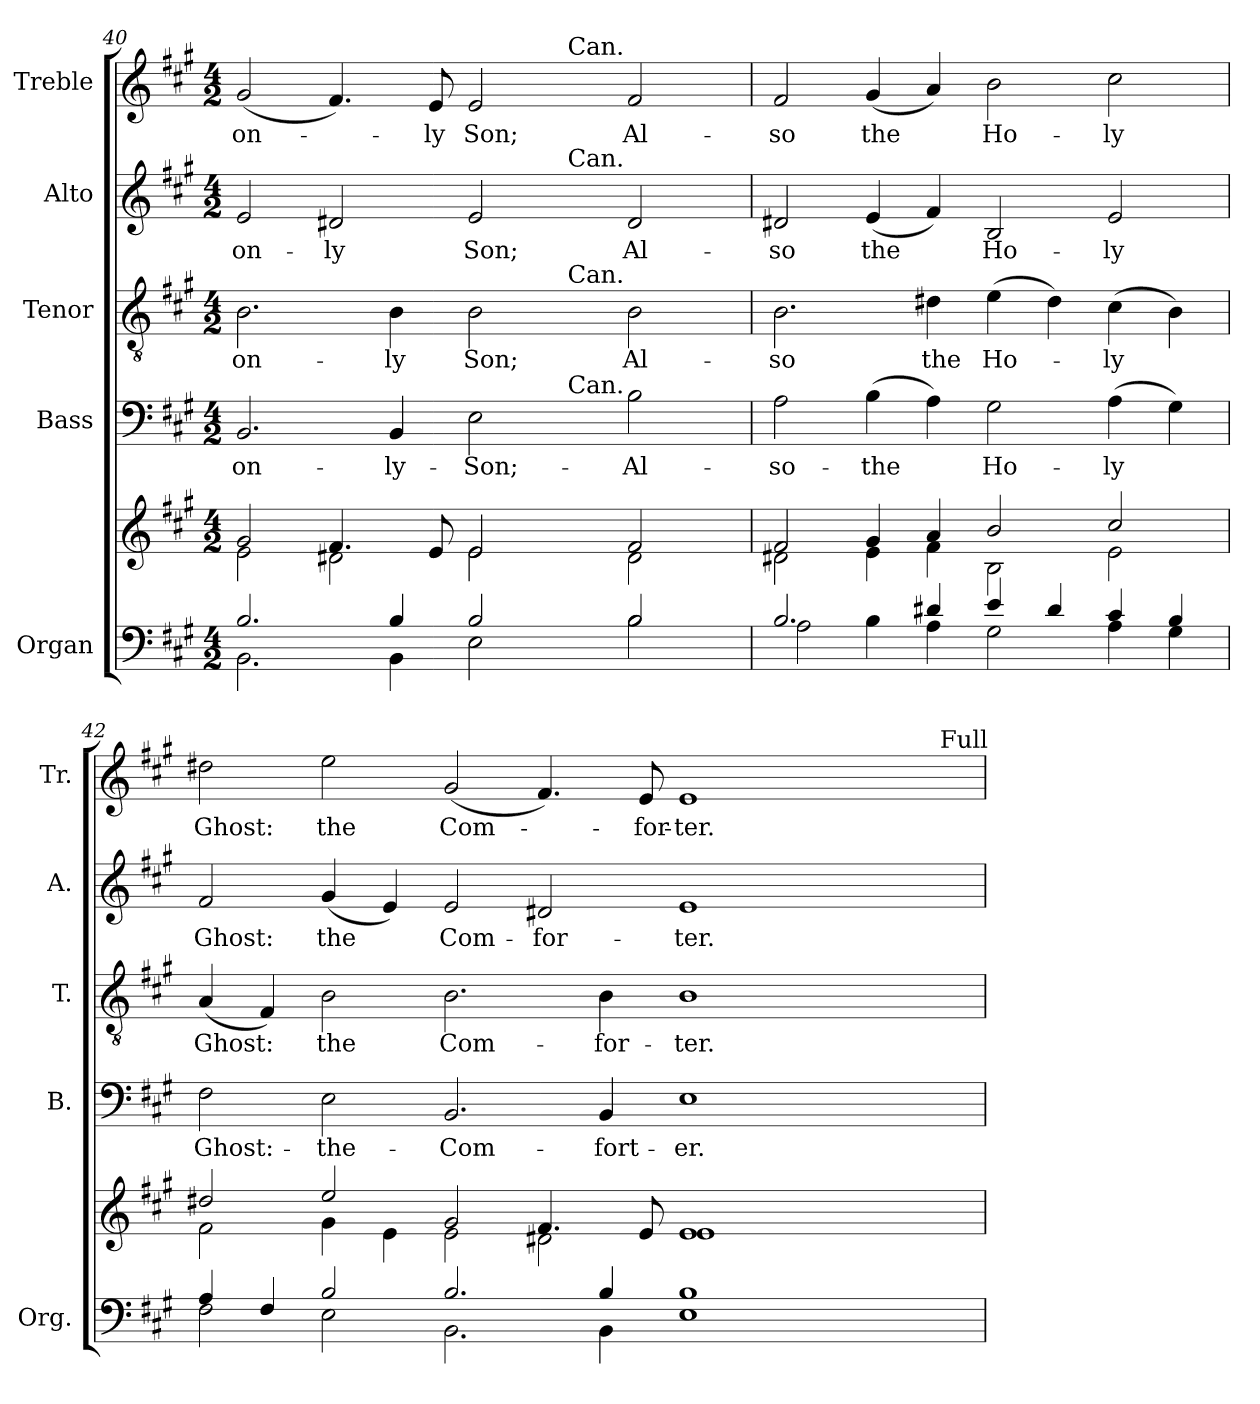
**kern	**kern	**kern	**text	**kern	**text	**kern	**text	**kern	**text
*part5	*part5	*part4	*part4	*part3	*part3	*part2	*part2	*part1	*part1
*staff6	*staff5	*staff4	*staff4	*staff3	*staff3	*staff2	*staff2	*staff1	*staff1
*I"Organ	*	*I"Bass	*	*I"Tenor	*	*I"Alto	*	*I"Treble	*
*I'Org.	*	*I'B.	*	*I'T.	*	*I'A.	*	*I'Tr.	*
*clefF4	*clefG2	*clefF4	*	*clefGv2	*	*clefG2	*	*clefG2	*
*	*	*	*	*ITrd7c12	*	*	*	*	*
*k[f#c#g#]	*k[f#c#g#]	*k[f#c#g#]	*	*k[f#c#g#]	*	*k[f#c#g#]	*	*k[f#c#g#]	*
*A:	*A:	*A:	*	*A:	*	*A:	*	*A:	*
*M4/2	*M4/2	*M4/2	*	*M4/2	*	*M4/2	*	*M4/2	*
=40	=40	=40	=40	=40	=40	=40	=40	=40	=40
*^	*^	*	*	*	*	*	*	*	*
!	!	!	!	!	!LO:LY:b:color=#000000	!	!	!	!	!	!
!	!	!	!	!	!	!	!LO:LY:b:color=#000000	!	!	!	!
!	!	!	!	!	!	!	!	!	!LO:LY:b:color=#000000	!	!
!	!	!	!	!	!	!	!	!	!	!	!LO:LY:b:color=#000000
*	*	*	*	*^	*	*^	*	*^	*	*^	*
2.Bi/	2.BBi\	2g#i/	2ei\	2.BBi/	1ryy	-on-	2.BBi\	1ryy	on-	2ei/	1ryy	on-	(2g#i/	1ryy	on-
!	!	!	!	!	!	!	!	!	!	!	!	!LO:LY:b:color=#000000	!	!	!
.	.	4.f#i/	2d#Xi\	.	.	.	.	.	.	2d#Xi/	.	-ly	4.f#i/)	.	.
!	!	!	!	!	!	!LO:LY:b:color=#000000	!	!	!	!	!	!	!	!	!
!	!	!	!	!	!	!	!	!	!LO:LY:b:color=#000000	!	!	!	!	!	!
4Bi/	4BBi\	.	.	4BBi/	.	-ly-	4BBi\	.	-ly	.	.	.	.	.	.
!	!	!	!	!	!	!	!	!	!	!	!	!	!	!	!LO:LY:b:color=#000000
.	.	8ei/	.	.	.	.	.	.	.	.	.	.	8ei/	.	-ly
!	!	!	!	!	!	!LO:LY:b:color=#000000	!	!	!	!	!	!	!	!	!
!	!	!	!	!	!	!	!	!	!LO:LY:b:color=#000000	!	!	!	!	!	!
!	!	!	!	!	!	!	!	!	!	!	!	!LO:LY:b:color=#000000	!	!	!
!	!	!	!	!	!	!	!	!	!	!	!	!	!	!	!LO:LY:b:color=#000000
2Bi/	2Ei\	2ei/	2ei\	2Ei\	8ryy	-Son;-	2BBi\	8ryy	Son;	2ei/	8ryy	Son;	2ei/	8ryy	Son;
.	.	.	.	.	16ryy	.	.	16ryy	.	.	16ryy	.	.	16ryy	.
.	.	.	.	.	32ryy	.	.	32ryy	.	.	32ryy	.	.	32ryy	.
.	.	.	.	.	64...ryy	.	.	64...ryy	.	.	64...ryy	.	.	64...ryy	.
!	!	!	!	!	!	!	!	!	!	!	!	!	!	!LO:TX:a:t=Can.	!
!	!	!	!	!	!	!	!	!	!	!	!LO:TX:a:t=Can.	!	!	!	!
!	!	!	!	!	!	!	!	!LO:TX:a:t=Can.	!	!	!	!	!	!	!
!	!	!	!	!	!LO:TX:a:t=Can.	!	!	!	!	!	!	!	!	!	!
.	.	.	.	.	2ryy	.	.	2ryy	.	.	2ryy	.	.	2ryy	.
!	!	!	!	!	!	!LO:LY:b:color=#000000	!	!	!	!	!	!	!	!	!
!	!	!	!	!	!	!	!	!	!LO:LY:b:color=#000000	!	!	!	!	!	!
!	!	!	!	!	!	!	!	!	!	!	!	!LO:LY:b:color=#000000	!	!	!
!	!	!	!	!	!	!	!	!	!	!	!	!	!	!	!LO:LY:b:color=#000000
2Bi/	2Bi\	2f#i/	2d#i\	2Bi\	.	-Al-	2BBi\	.	Al-	2d#i/	.	Al-	2f#i/	.	Al-
.	.	.	.	.	4ryy	.	.	4ryy	.	.	4ryy	.	.	4ryy	.
.	.	.	.	.	512ryy	.	.	512ryy	.	.	512ryy	.	.	512ryy	.
*	*	*	*	*v	*v	*	*	*	*	*v	*v	*	*v	*v	*
*	*	*	*	*	*	*v	*v	*	*	*	*	*
!!LO:LB:g=z
=41	=41	=41	=41	=41	=41	=41	=41	=41	=41	=41	=41
*	*	*	*	*^	*	*^	*	*^	*	*^	*
!	!	!	!	!	!	!LO:LY:b:color=#000000	!	!	!	!	!	!	!	!	!
*	*	*	*	*v	*v	*	*	*	*	*v	*v	*	*v	*v	*
*	*	*	*	*	*	*v	*v	*	*	*	*	*
*	*	*	*	*^	*	*^	*	*^	*	*^	*
!	!	!	!	!	!	!	!	!	!LO:LY:b:color=#000000	!	!	!	!	!	!
*	*	*	*	*v	*v	*	*	*	*	*v	*v	*	*v	*v	*
*	*	*	*	*	*	*v	*v	*	*	*	*	*
*	*	*	*	*^	*	*^	*	*^	*	*^	*
!	!	!	!	!	!	!	!	!	!	!	!	!LO:LY:b:color=#000000	!	!	!
*	*	*	*	*v	*v	*	*	*	*	*v	*v	*	*v	*v	*
*	*	*	*	*	*	*v	*v	*	*	*	*	*
*	*	*	*	*^	*	*^	*	*^	*	*^	*
!	!	!	!	!	!	!	!	!	!	!	!	!	!	!	!LO:LY:b:color=#000000
*	*	*	*	*v	*v	*	*	*	*	*v	*v	*	*v	*v	*
*	*	*	*	*	*	*v	*v	*	*	*	*	*
2.Bi/	2Ai\	2f#i/	2d#Xi\	2Ai\	-so-	2.BBi\	-so	2d#Xi/	-so	2f#i/	-so
!	!	!	!	!	!LO:LY:b:color=#000000	!	!	!	!	!	!
!	!	!	!	!	!	!	!	!	!LO:LY:b:color=#000000	!	!
!	!	!	!	!	!	!	!	!	!	!	!LO:LY:b:color=#000000
.	4Bi\	4g#i/	4ei\	(4Bi\	-the	.	.	(4ei/	the	(4g#i/	the
!	!	!	!	!	!	!	!LO:LY:b:color=#000000	!	!	!	!
4d#Xi/	4Ai\	4ai/	4f#i\	4Ai\)	.	4D#Xi\	the	4f#i/)	.	4ai/)	.
!	!	!	!	!	!LO:LY:b:color=#000000	!	!	!	!	!	!
!	!	!	!	!	!	!	!LO:LY:b:color=#000000	!	!	!	!
!	!	!	!	!	!	!	!	!	!LO:LY:b:color=#000000	!	!
!	!	!	!	!	!	!	!	!	!	!	!LO:LY:b:color=#000000
4ei/	2G#i\	2bi/	2Bi\	2G#i\	Ho-	(4Ei\	Ho-	2Bi/	Ho-	2bi\	Ho-
4d#i/	.	.	.	.	.	4D#i\)	.	.	.	.	.
!	!	!	!	!	!LO:LY:b:color=#000000	!	!	!	!	!	!
!	!	!	!	!	!	!	!LO:LY:b:color=#000000	!	!	!	!
!	!	!	!	!	!	!	!	!	!LO:LY:b:color=#000000	!	!
!	!	!	!	!	!	!	!	!	!	!	!LO:LY:b:color=#000000
4c#i/	4Ai\	2cc#i/	2ei\	(4Ai\	-ly	(4C#i\	-ly	2ei/	-ly	2cc#i\	-ly
4Bi/	4G#i\	.	.	4G#i\)	.	4BBi\)	.	.	.	.	.
=42	=42	=42	=42	=42	=42	=42	=42	=42	=42	=42	=42
!	!	!	!	!	!LO:LY:b:color=#000000	!	!	!	!	!	!
!	!	!	!	!	!	!	!LO:LY:b:color=#000000	!	!	!	!
!	!	!	!	!	!	!	!	!	!LO:LY:b:color=#000000	!	!
!	!	!	!	!	!	!	!	!	!	!	!LO:LY:b:color=#000000
*	*	*	*	*	*	*	*	*	*	*^	*
4Ai/	2F#i\	2dd#Xi/	2f#i\	2F#i\	Ghost:-	(4AAi/	Ghost:	2f#i/	Ghost:	2dd#Xi\	1ryy	Ghost:
4F#i/	.	.	.	.	.	4FF#i/)	.	.	.	.	.	.
!	!	!	!	!	!LO:LY:b:color=#000000	!	!	!	!	!	!	!
!	!	!	!	!	!	!	!LO:LY:b:color=#000000	!	!	!	!	!
!	!	!	!	!	!	!	!	!	!LO:LY:b:color=#000000	!	!	!
!	!	!	!	!	!	!	!	!	!	!	!	!LO:LY:b:color=#000000
2Bi/	2Ei\	2eei/	4g#i\	2Ei\	-the-	2BBi\	the	(4g#i/	the	2eei\	.	the
.	.	.	4ei\	.	.	.	.	4ei/)	.	.	.	.
!	!	!	!	!	!LO:LY:b:color=#000000	!	!	!	!	!	!	!
!	!	!	!	!	!	!	!LO:LY:b:color=#000000	!	!	!	!	!
!	!	!	!	!	!	!	!	!	!LO:LY:b:color=#000000	!	!	!
!	!	!	!	!	!	!	!	!	!	!	!	!LO:LY:b:color=#000000
2.Bi/	2.BBi\	2g#i/	2ei\	2.BBi/	-Com-	2.BBi\	Com-	2ei/	Com-	(2g#i/	1ryy	Com-
!	!	!	!	!	!	!	!	!	!LO:LY:b:color=#000000	!	!	!
.	.	4.f#i/	2d#Xi\	.	.	.	.	2d#Xi/	-for-	4.f#i/)	.	.
!	!	!	!	!	!LO:LY:b:color=#000000	!	!	!	!	!	!	!
!	!	!	!	!	!	!	!LO:LY:b:color=#000000	!	!	!	!	!
4Bi/	4BBi\	.	.	4BBi/	-fort-	4BBi\	-for-	.	.	.	.	.
!	!	!	!	!	!	!	!	!	!	!	!	!LO:LY:b:color=#000000
.	.	8ei/	.	.	.	.	.	.	.	8ei/	.	-for-
!	!	!	!	!	!LO:LY:b:color=#000000	!	!	!	!	!	!	!
!	!	!	!	!	!	!	!LO:LY:b:color=#000000	!	!	!	!	!
!	!	!	!	!	!	!	!	!	!LO:LY:b:color=#000000	!	!	!
!	!	!	!	!	!	!	!	!	!	!	!	!LO:LY:b:color=#000000
1Bi	1Ei	1ei	1ei	1Ei	-er.-	1BBi	-ter.	1ei	-ter.	1ei	2ryy	-ter.
.	.	.	.	.	.	.	.	.	.	.	4ryy	.
.	.	.	.	.	.	.	.	.	.	.	8ryy	.
.	.	.	.	.	.	.	.	.	.	.	16ryy	.
.	.	.	.	.	.	.	.	.	.	.	32ryy	.
.	.	.	.	.	.	.	.	.	.	.	64ryy	.
.	.	.	.	.	.	.	.	.	.	.	128...ryy	.
!	!	!	!	!	!	!	!	!	!	!	!LO:TX:a:t=Full	!
.	.	.	.	.	.	.	.	.	.	.	1024ryy	.
*v	*v	*	*	*	*	*	*	*	*	*v	*v	*
*	*v	*v	*	*	*	*	*	*	*	*
=	=	=	=	=	=	=	=	=	=
*-	*-	*-	*-	*-	*-	*-	*-	*-	*-
